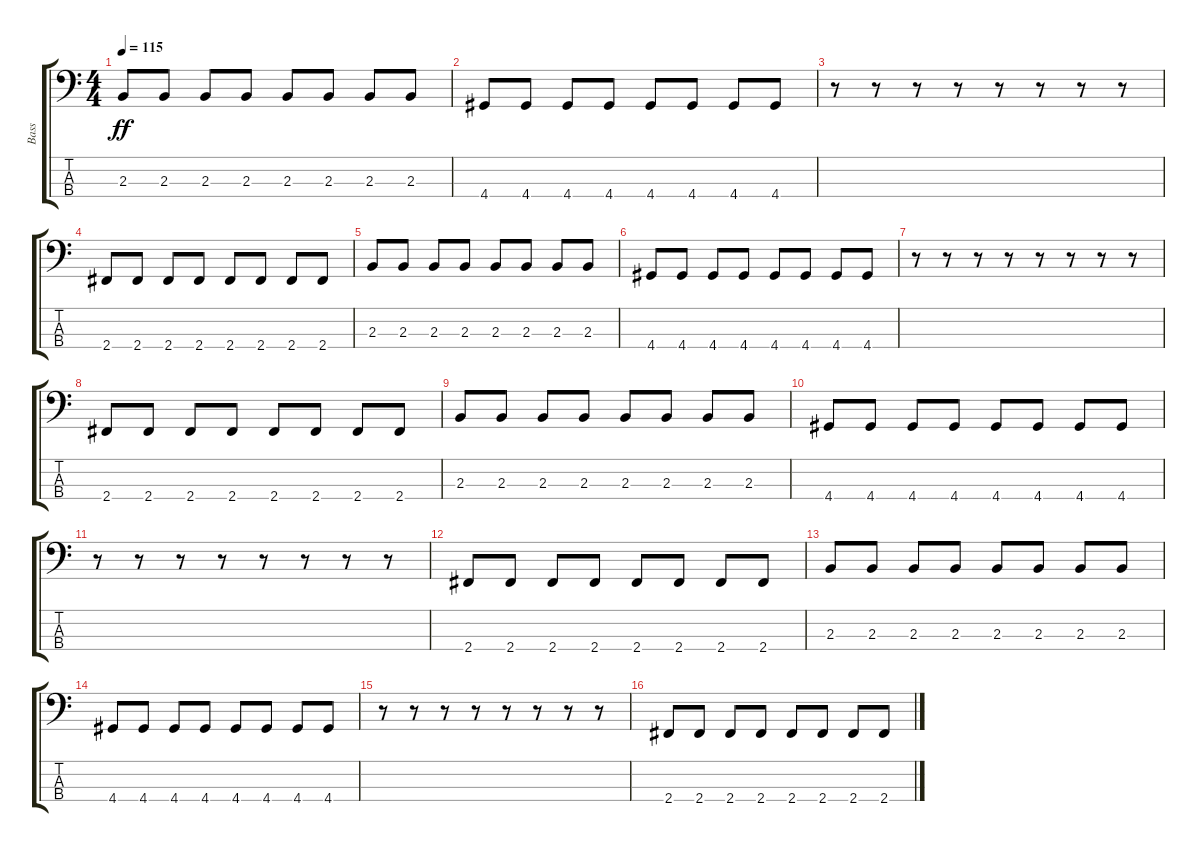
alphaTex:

\track ("Bass" "Bass") {instrument electricbasspick}
\staff {score tabs}
\tuning (G2 D2 A1 E1) {hide}
\ts (4 4)
\tempo 115
\clef f4
\ks c
2.3.8{dy ff} 2.3.8 2.3.8 2.3.8 2.3.8 2.3.8 2.3.8 2.3.8 |
4.4.8 4.4.8 4.4.8 4.4.8 4.4.8 4.4.8 4.4.8 4.4.8 |
r.8 r.8 r.8 r.8 r.8 r.8 r.8 r.8 |
2.4.8 2.4.8 2.4.8 2.4.8 2.4.8 2.4.8 2.4.8 2.4.8 |
2.3.8 2.3.8 2.3.8 2.3.8 2.3.8 2.3.8 2.3.8 2.3.8 |
4.4.8 4.4.8 4.4.8 4.4.8 4.4.8 4.4.8 4.4.8 4.4.8 |
r.8 r.8 r.8 r.8 r.8 r.8 r.8 r.8 |
2.4.8 2.4.8 2.4.8 2.4.8 2.4.8 2.4.8 2.4.8 2.4.8 |
2.3.8 2.3.8 2.3.8 2.3.8 2.3.8 2.3.8 2.3.8 2.3.8 |
4.4.8 4.4.8 4.4.8 4.4.8 4.4.8 4.4.8 4.4.8 4.4.8 |
r.8 r.8 r.8 r.8 r.8 r.8 r.8 r.8 |
2.4.8 2.4.8 2.4.8 2.4.8 2.4.8 2.4.8 2.4.8 2.4.8 |
2.3.8 2.3.8 2.3.8 2.3.8 2.3.8 2.3.8 2.3.8 2.3.8 |
4.4.8 4.4.8 4.4.8 4.4.8 4.4.8 4.4.8 4.4.8 4.4.8 |
r.8 r.8 r.8 r.8 r.8 r.8 r.8 r.8 |
2.4.8 2.4.8 2.4.8 2.4.8 2.4.8 2.4.8 2.4.8 2.4.8
